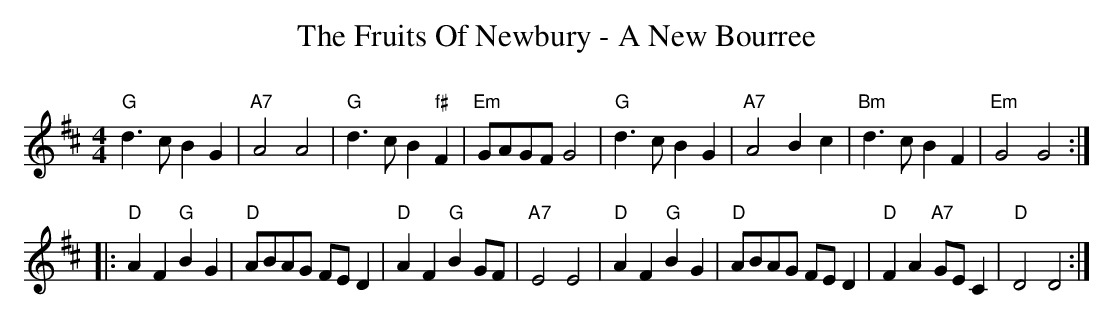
X:1
T:The Fruits Of Newbury - A New Bourree
M:4/4
L:1/4
K:D
"G"d3/2c/2 BG|"A7"A2 A2|"G"d3/2c/2 B" ""f#"F|"Em"G/2A/2G/2F/2 G2|"G"d3/2c/2 BG\
|"A7"A2 Bc|"Bm"d3/2c/2 BF|"Em"G2 G2:|
|:"D"AF "G"BG|"D"A/2B/2A/2G/2 F/2E/2D|"D"AF "G"BG/2F/2|"A7"E2 E2|"D"AF "G"BG|\
"D"A/2B/2A/2G/2 F/2E/2D|"D"FA "A7"G/2E/2C|"D"D2 D2:|
